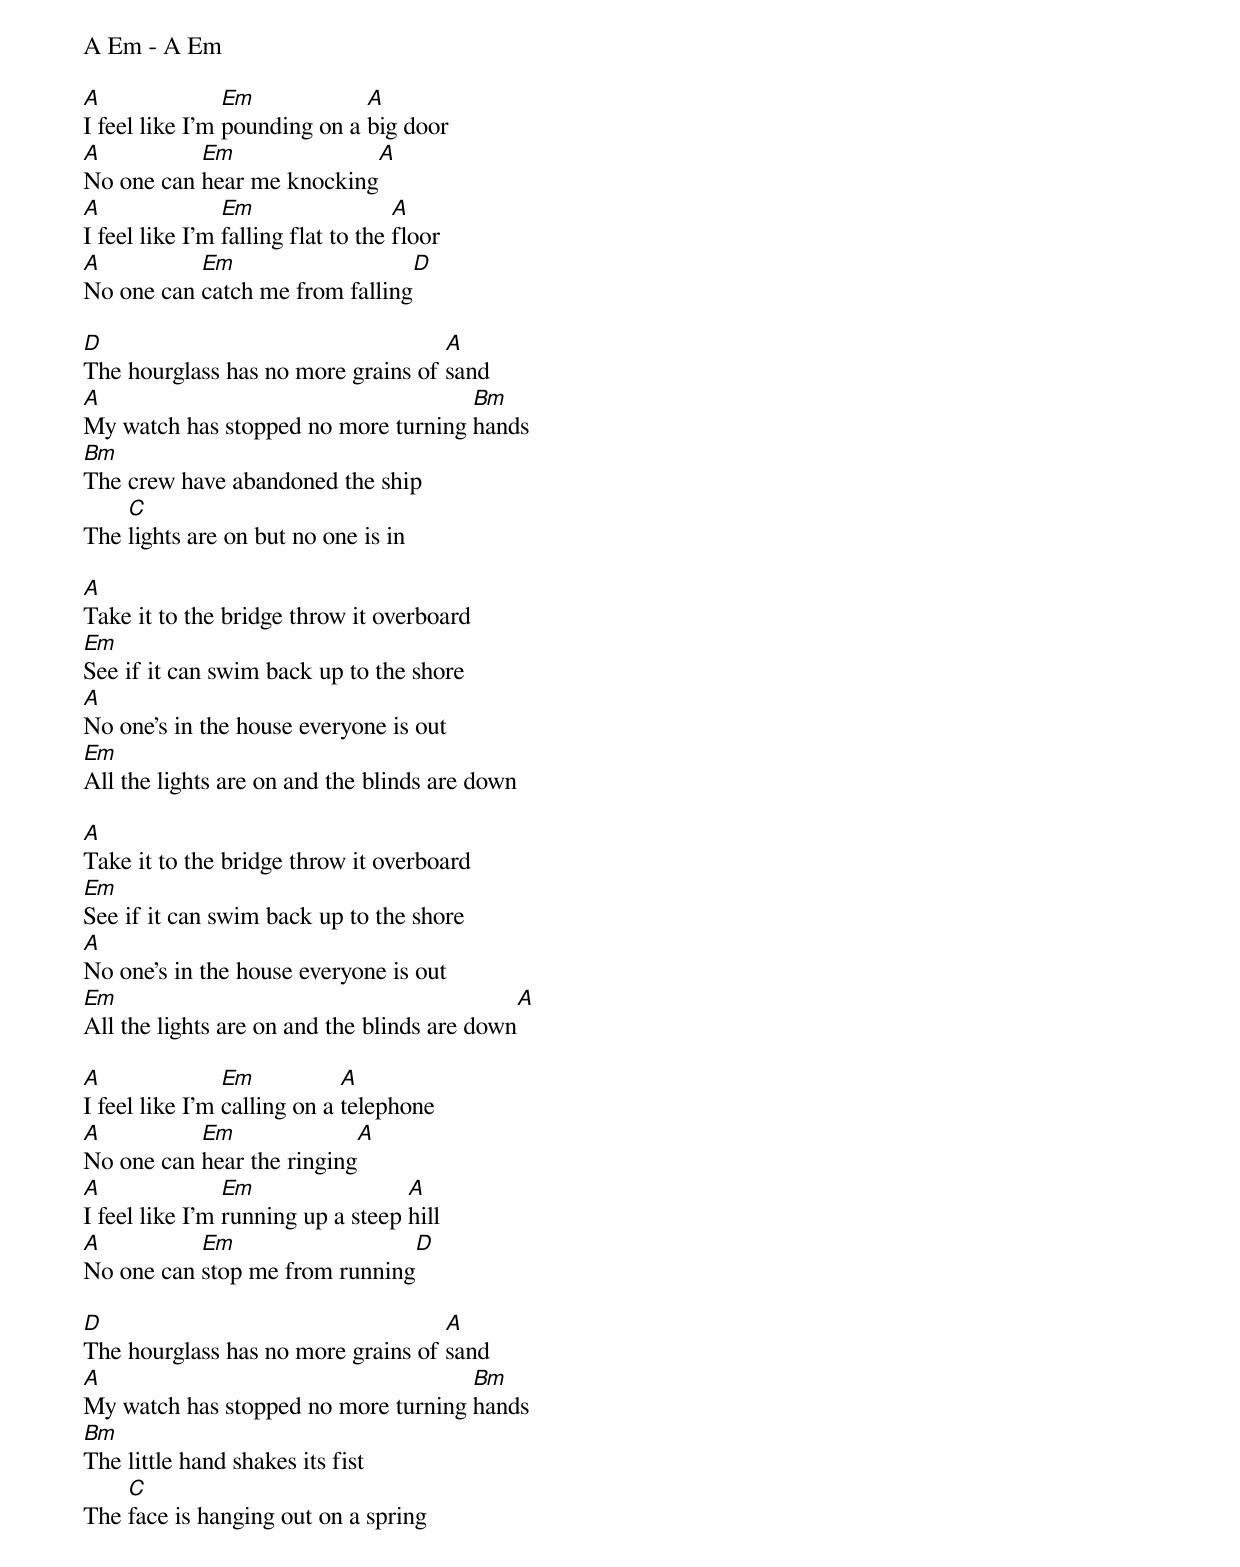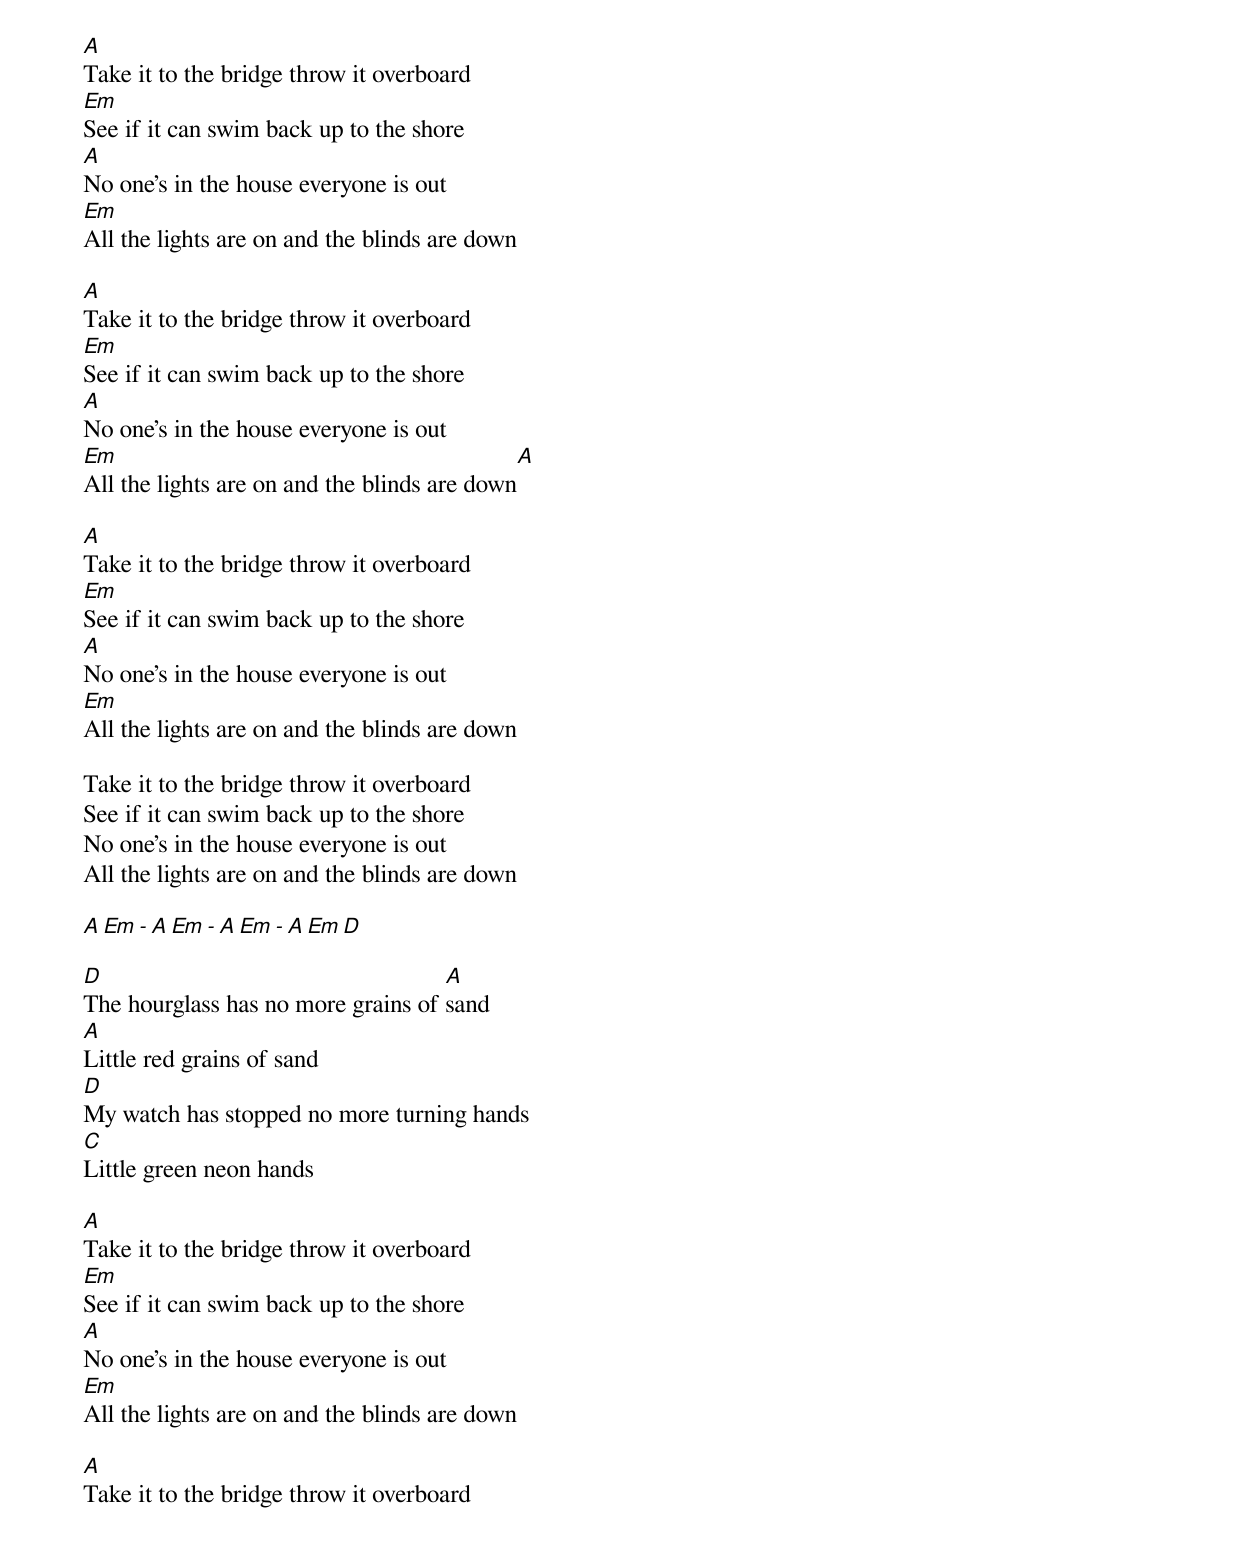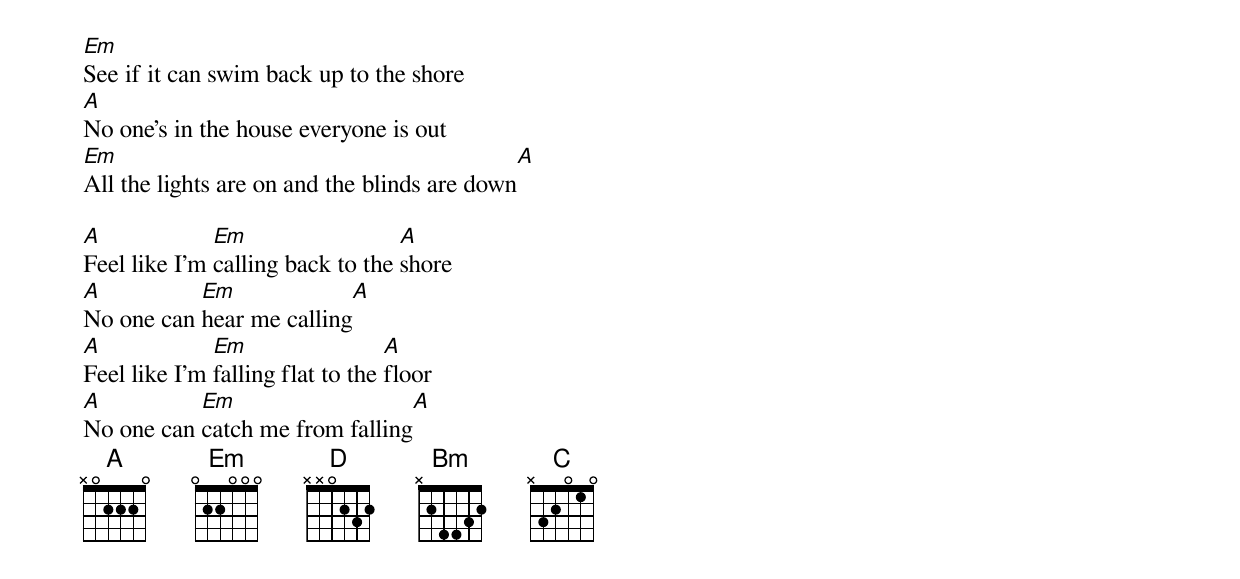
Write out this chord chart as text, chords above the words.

A Em - A Em

A               Em            A
I feel like I'm pounding on a big door
A          Em              A
No one can hear me knocking
A               Em                  A
I feel like I'm falling flat to the floor
A          Em                   D
No one can catch me from falling

D                                   A
The hourglass has no more grains of sand
A                                    Bm
My watch has stopped no more turning hands
Bm
The crew have abandoned the ship
    C
The lights are on but no one is in

A
Take it to the bridge throw it overboard
Em
See if it can swim back up to the shore
A
No one's in the house everyone is out
Em
All the lights are on and the blinds are down

A
Take it to the bridge throw it overboard
Em
See if it can swim back up to the shore
A
No one's in the house everyone is out
Em                                           A
All the lights are on and the blinds are down

A               Em           A
I feel like I'm calling on a telephone
A          Em              A
No one can hear the ringing
A               Em                 A
I feel like I'm running up a steep hill
A          Em                  D
No one can stop me from running

D                                   A
The hourglass has no more grains of sand
A                                    Bm
My watch has stopped no more turning hands
Bm
The little hand shakes its fist
    C
The face is hanging out on a spring

A
Take it to the bridge throw it overboard
Em
See if it can swim back up to the shore
A
No one's in the house everyone is out
Em
All the lights are on and the blinds are down

A
Take it to the bridge throw it overboard
Em
See if it can swim back up to the shore
A
No one's in the house everyone is out
Em                                           A
All the lights are on and the blinds are down

A
Take it to the bridge throw it overboard
Em
See if it can swim back up to the shore
A
No one's in the house everyone is out
Em
All the lights are on and the blinds are down

Take it to the bridge throw it overboard
See if it can swim back up to the shore
No one's in the house everyone is out
All the lights are on and the blinds are down

A Em - A Em - A Em - A Em D

D                                   A
The hourglass has no more grains of sand
A
Little red grains of sand
D
My watch has stopped no more turning hands
C
Little green neon hands

A
Take it to the bridge throw it overboard
Em
See if it can swim back up to the shore
A
No one's in the house everyone is out
Em
All the lights are on and the blinds are down

A
Take it to the bridge throw it overboard
Em
See if it can swim back up to the shore
A
No one's in the house everyone is out
Em                                           A
All the lights are on and the blinds are down

A             Em                  A
Feel like I'm calling back to the shore
A          Em             A
No one can hear me calling
A             Em                  A
Feel like I'm falling flat to the floor
A          Em                   A
No one can catch me from falling
